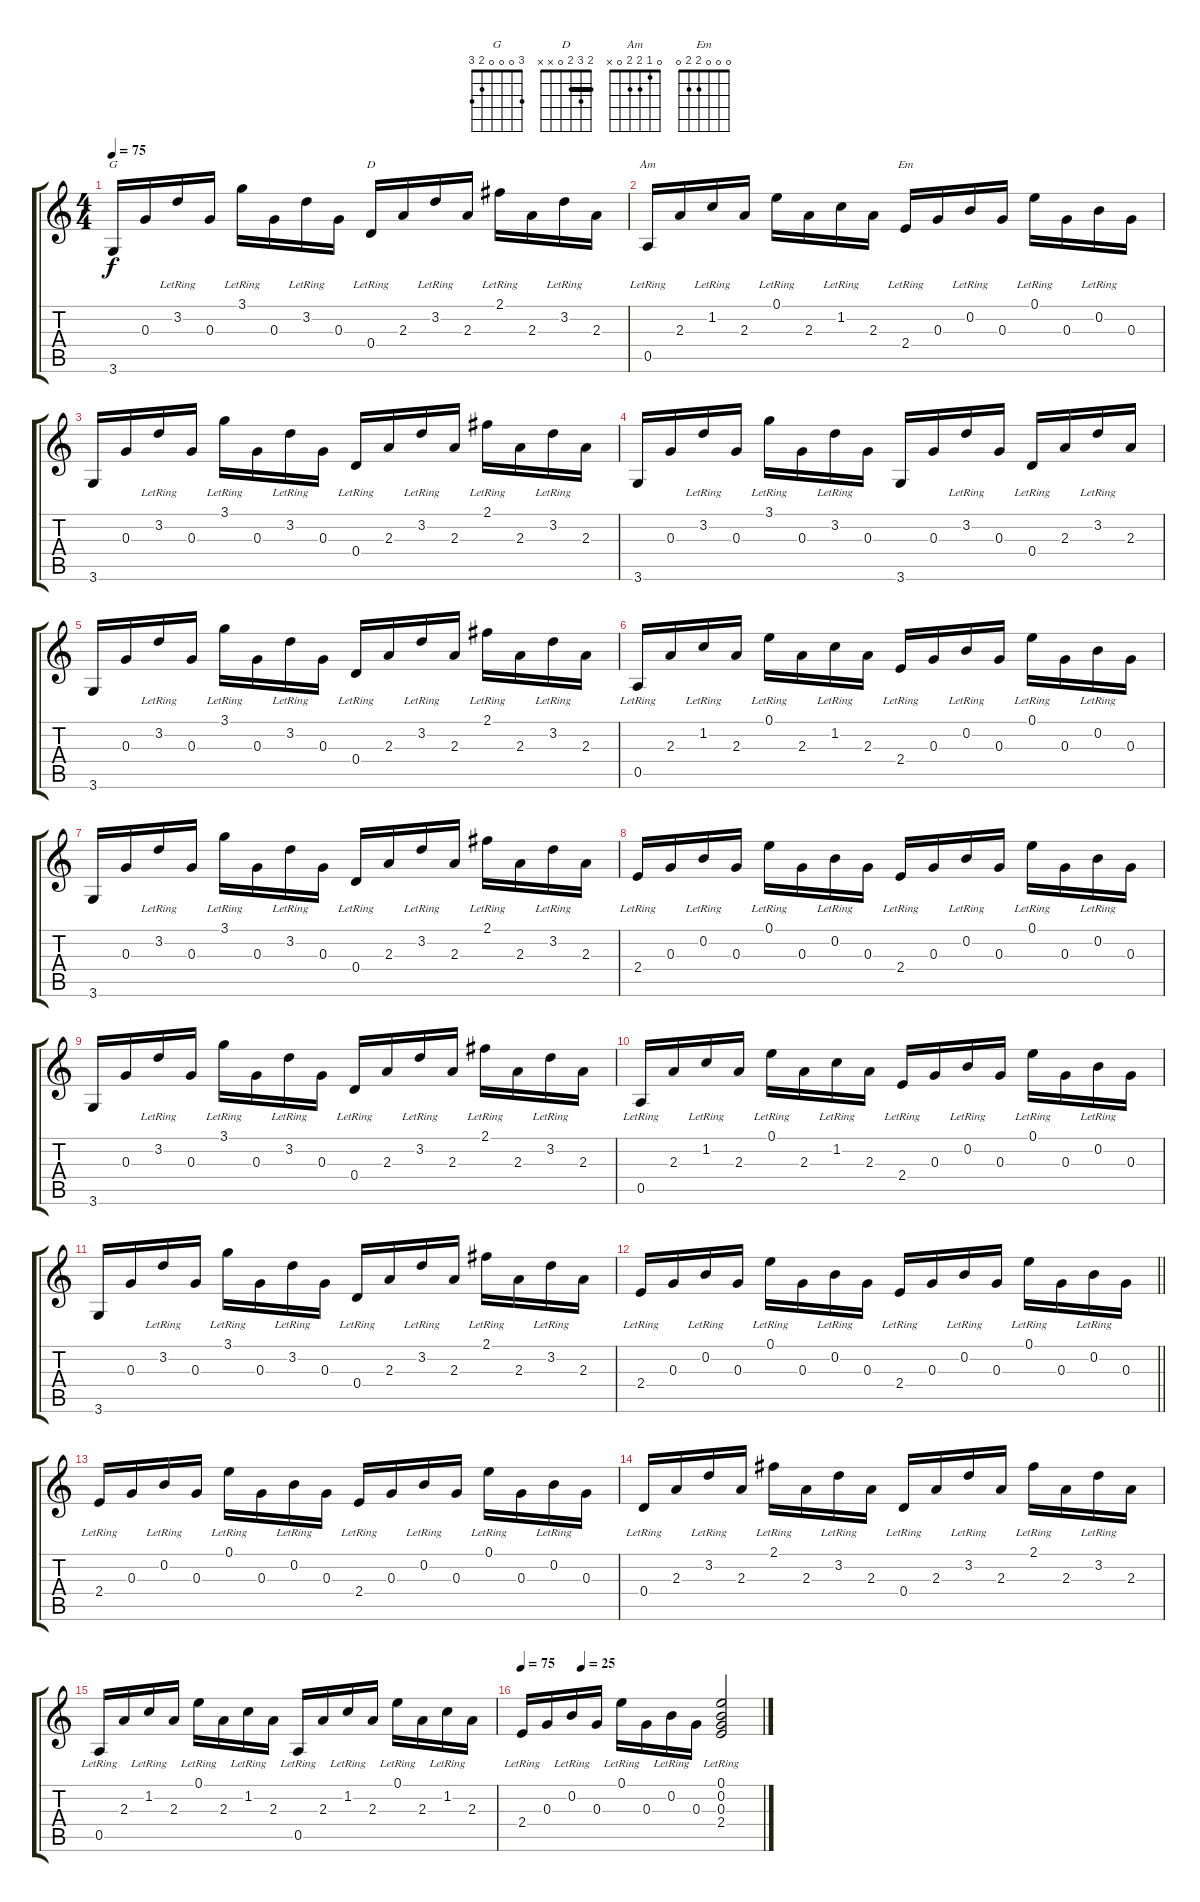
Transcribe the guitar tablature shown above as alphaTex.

\track "" {instrument acousticguitarsteel}
\staff {score tabs}
\tuning (E4 B3 G3 D3 A2 E2) {hide}
\chord ("G" 3 0 0 0 2 3)
\chord ("D" 2 3 2 0 x x) {barre 2}
\chord ("Am" 0 1 2 2 0 x)
\chord ("Em" 0 0 0 2 2 0)
\ts (4 4)
\tempo 75
\clef g2
\ks c
3.6.16{ch "G" dy f} 0.3.16 3.2{lr}.16 0.3.16 3.1{lr}.16 0.3.16 3.2{lr}.16 0.3.16 0.4{lr}.16{ch "D"} 2.3.16 3.2{lr}.16 2.3.16 2.1{lr}.16 2.3.16 3.2{lr}.16 2.3.16 |
0.5{lr}.16{ch "Am"} 2.3.16 1.2{lr}.16 2.3.16 0.1{lr}.16 2.3.16 1.2{lr}.16 2.3.16 2.4{lr}.16{ch "Em"} 0.3.16 0.2{lr}.16 0.3.16 0.1{lr}.16 0.3.16 0.2{lr}.16 0.3.16 |
3.6.16 0.3.16 3.2{lr}.16 0.3.16 3.1{lr}.16 0.3.16 3.2{lr}.16 0.3.16 0.4{lr}.16 2.3.16 3.2{lr}.16 2.3.16 2.1{lr}.16 2.3.16 3.2{lr}.16 2.3.16 |
3.6.16 0.3.16 3.2{lr}.16 0.3.16 3.1{lr}.16 0.3.16 3.2{lr}.16 0.3.16 3.6.16 0.3.16 3.2{lr}.16 0.3.16 0.4{lr}.16 2.3.16 3.2{lr}.16 2.3.16 |
3.6.16 0.3.16 3.2{lr}.16 0.3.16 3.1{lr}.16 0.3.16 3.2{lr}.16 0.3.16 0.4{lr}.16 2.3.16 3.2{lr}.16 2.3.16 2.1{lr}.16 2.3.16 3.2{lr}.16 2.3.16 |
0.5{lr}.16 2.3.16 1.2{lr}.16 2.3.16 0.1{lr}.16 2.3.16 1.2{lr}.16 2.3.16 2.4{lr}.16 0.3.16 0.2{lr}.16 0.3.16 0.1{lr}.16 0.3.16 0.2{lr}.16 0.3.16 |
3.6.16 0.3.16 3.2{lr}.16 0.3.16 3.1{lr}.16 0.3.16 3.2{lr}.16 0.3.16 0.4{lr}.16 2.3.16 3.2{lr}.16 2.3.16 2.1{lr}.16 2.3.16 3.2{lr}.16 2.3.16 |
2.4{lr}.16 0.3.16 0.2{lr}.16 0.3.16 0.1{lr}.16 0.3.16 0.2{lr}.16 0.3.16 2.4{lr}.16 0.3.16 0.2{lr}.16 0.3.16 0.1{lr}.16 0.3.16 0.2{lr}.16 0.3.16 |
3.6.16 0.3.16 3.2{lr}.16 0.3.16 3.1{lr}.16 0.3.16 3.2{lr}.16 0.3.16 0.4{lr}.16 2.3.16 3.2{lr}.16 2.3.16 2.1{lr}.16 2.3.16 3.2{lr}.16 2.3.16 |
0.5{lr}.16 2.3.16 1.2{lr}.16 2.3.16 0.1{lr}.16 2.3.16 1.2{lr}.16 2.3.16 2.4{lr}.16 0.3.16 0.2{lr}.16 0.3.16 0.1{lr}.16 0.3.16 0.2{lr}.16 0.3.16 |
3.6.16 0.3.16 3.2{lr}.16 0.3.16 3.1{lr}.16 0.3.16 3.2{lr}.16 0.3.16 0.4{lr}.16 2.3.16 3.2{lr}.16 2.3.16 2.1{lr}.16 2.3.16 3.2{lr}.16 2.3.16 |
\barLineRight lightlight
2.4{lr}.16 0.3.16 0.2{lr}.16 0.3.16 0.1{lr}.16 0.3.16 0.2{lr}.16 0.3.16 2.4{lr}.16 0.3.16 0.2{lr}.16 0.3.16 0.1{lr}.16 0.3.16 0.2{lr}.16 0.3.16 |
\section ("" "")
2.4{lr}.16 0.3.16 0.2{lr}.16 0.3.16 0.1{lr}.16 0.3.16 0.2{lr}.16 0.3.16 2.4{lr}.16 0.3.16 0.2{lr}.16 0.3.16 0.1{lr}.16 0.3.16 0.2{lr}.16 0.3.16 |
0.4{lr}.16 2.3.16 3.2{lr}.16 2.3.16 2.1{lr}.16 2.3.16 3.2{lr}.16 2.3.16 0.4{lr}.16 2.3.16 3.2{lr}.16 2.3.16 2.1{lr}.16 2.3.16 3.2{lr}.16 2.3.16 |
0.5{lr}.16 2.3.16 1.2{lr}.16 2.3.16 0.1{lr}.16 2.3.16 1.2{lr}.16 2.3.16 0.5{lr}.16 2.3.16 1.2{lr}.16 2.3.16 0.1{lr}.16 2.3.16 1.2{lr}.16 2.3.16 |
\tempo 75
\tempo (25 0.25)
2.4{lr}.16 0.3.16 0.2{lr}.16 0.3.16 0.1{lr}.16 0.3.16 0.2{lr}.16 0.3.16 (0.1 0.2 0.3 2.4{lr}).2
